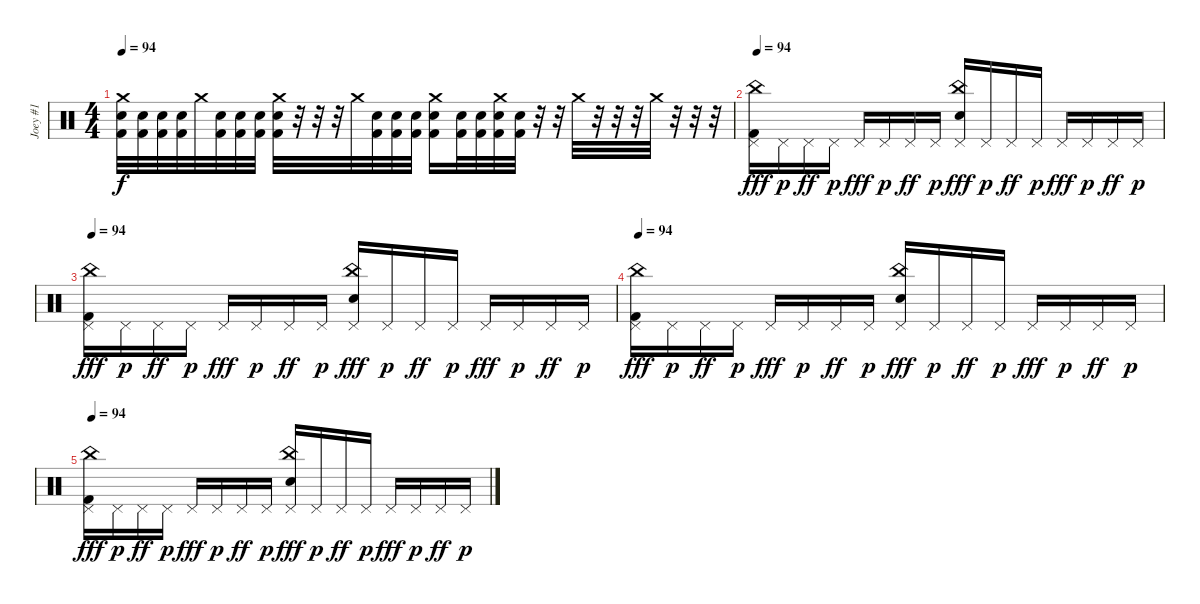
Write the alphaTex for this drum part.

\track ("Joey #1" "Joey #1") {instrument percussion}
\staff {score}
\articulation defaults
\ts (4 4)
\tempo 94
\clef neutral
\ks c
("Crash medium (hit)" "Electric Snare (hit)" "Kick (hit) 2").32{dy f} ("Electric Snare (hit)" "Kick (hit) 2").32 ("Electric Snare (hit)" "Kick (hit) 2").32 ("Electric Snare (hit)" "Kick (hit) 2").32 "Crash medium (hit)".32 ("Electric Snare (hit)" "Kick (hit) 2").32 ("Electric Snare (hit)" "Kick (hit) 2").32 ("Electric Snare (hit)" "Kick (hit) 2").32 ("Crash medium (hit)" "Electric Snare (hit)" "Kick (hit) 2").32 r.32 r.32 r.32 "Crash medium (hit)".32 ("Electric Snare (hit)" "Kick (hit) 2").32 ("Electric Snare (hit)" "Kick (hit) 2").32 ("Electric Snare (hit)" "Kick (hit) 2").32 ("Crash medium (hit)" "Electric Snare (hit)" "Kick (hit) 2").16 ("Electric Snare (hit)" "Kick (hit) 2").32 ("Electric Snare (hit)" "Kick (hit) 2").32 ("Crash medium (hit)" "Electric Snare (hit)" "Kick (hit) 2").32 ("Electric Snare (hit)" "Kick (hit) 2").32 r.32 r.32 "Crash medium (hit)".32 r.32 r.32 r.32 "Crash medium (hit)".32 r.32 r.32 r.32 |
\tempo 94
("Pedal Hi-Hat (hit)" "China (hit)" "Kick (hit) 2").16{dy fff} "Pedal Hi-Hat (hit)".16{dy p} "Pedal Hi-Hat (hit)".16{dy ff} "Pedal Hi-Hat (hit)".16{dy p} "Pedal Hi-Hat (hit)".16{dy fff} "Pedal Hi-Hat (hit)".16{dy p} "Pedal Hi-Hat (hit)".16{dy ff} "Pedal Hi-Hat (hit)".16{dy p} ("Pedal Hi-Hat (hit)" "China (hit)" "Snare (hit) 2").16{dy fff} "Pedal Hi-Hat (hit)".16{dy p} "Pedal Hi-Hat (hit)".16{dy ff} "Pedal Hi-Hat (hit)".16{dy p} "Pedal Hi-Hat (hit)".16{dy fff} "Pedal Hi-Hat (hit)".16{dy p} "Pedal Hi-Hat (hit)".16{dy ff} "Pedal Hi-Hat (hit)".16{dy p} |
\tempo 94
("Pedal Hi-Hat (hit)" "China (hit)" "Kick (hit) 2").16{dy fff} "Pedal Hi-Hat (hit)".16{dy p} "Pedal Hi-Hat (hit)".16{dy ff} "Pedal Hi-Hat (hit)".16{dy p} "Pedal Hi-Hat (hit)".16{dy fff} "Pedal Hi-Hat (hit)".16{dy p} "Pedal Hi-Hat (hit)".16{dy ff} "Pedal Hi-Hat (hit)".16{dy p} ("Pedal Hi-Hat (hit)" "Snare (hit) 2" "China (hit)").16{dy fff} "Pedal Hi-Hat (hit)".16{dy p} "Pedal Hi-Hat (hit)".16{dy ff} "Pedal Hi-Hat (hit)".16{dy p} "Pedal Hi-Hat (hit)".16{dy fff} "Pedal Hi-Hat (hit)".16{dy p} "Pedal Hi-Hat (hit)".16{dy ff} "Pedal Hi-Hat (hit)".16{dy p} |
\tempo 94
("Pedal Hi-Hat (hit)" "China (hit)" "Kick (hit) 2").16{dy fff} "Pedal Hi-Hat (hit)".16{dy p} "Pedal Hi-Hat (hit)".16{dy ff} "Pedal Hi-Hat (hit)".16{dy p} "Pedal Hi-Hat (hit)".16{dy fff} "Pedal Hi-Hat (hit)".16{dy p} "Pedal Hi-Hat (hit)".16{dy ff} "Pedal Hi-Hat (hit)".16{dy p} ("Pedal Hi-Hat (hit)" "Snare (hit) 2" "China (hit)").16{dy fff} "Pedal Hi-Hat (hit)".16{dy p} "Pedal Hi-Hat (hit)".16{dy ff} "Pedal Hi-Hat (hit)".16{dy p} "Pedal Hi-Hat (hit)".16{dy fff} "Pedal Hi-Hat (hit)".16{dy p} "Pedal Hi-Hat (hit)".16{dy ff} "Pedal Hi-Hat (hit)".16{dy p} |
\tempo 94
("Pedal Hi-Hat (hit)" "China (hit)" "Kick (hit) 2").16{dy fff} "Pedal Hi-Hat (hit)".16{dy p} "Pedal Hi-Hat (hit)".16{dy ff} "Pedal Hi-Hat (hit)".16{dy p} "Pedal Hi-Hat (hit)".16{dy fff} "Pedal Hi-Hat (hit)".16{dy p} "Pedal Hi-Hat (hit)".16{dy ff} "Pedal Hi-Hat (hit)".16{dy p} ("Pedal Hi-Hat (hit)" "Snare (hit) 2" "China (hit)").16{dy fff} "Pedal Hi-Hat (hit)".16{dy p} "Pedal Hi-Hat (hit)".16{dy ff} "Pedal Hi-Hat (hit)".16{dy p} "Pedal Hi-Hat (hit)".16{dy fff} "Pedal Hi-Hat (hit)".16{dy p} "Pedal Hi-Hat (hit)".16{dy ff} "Pedal Hi-Hat (hit)".16{dy p}
